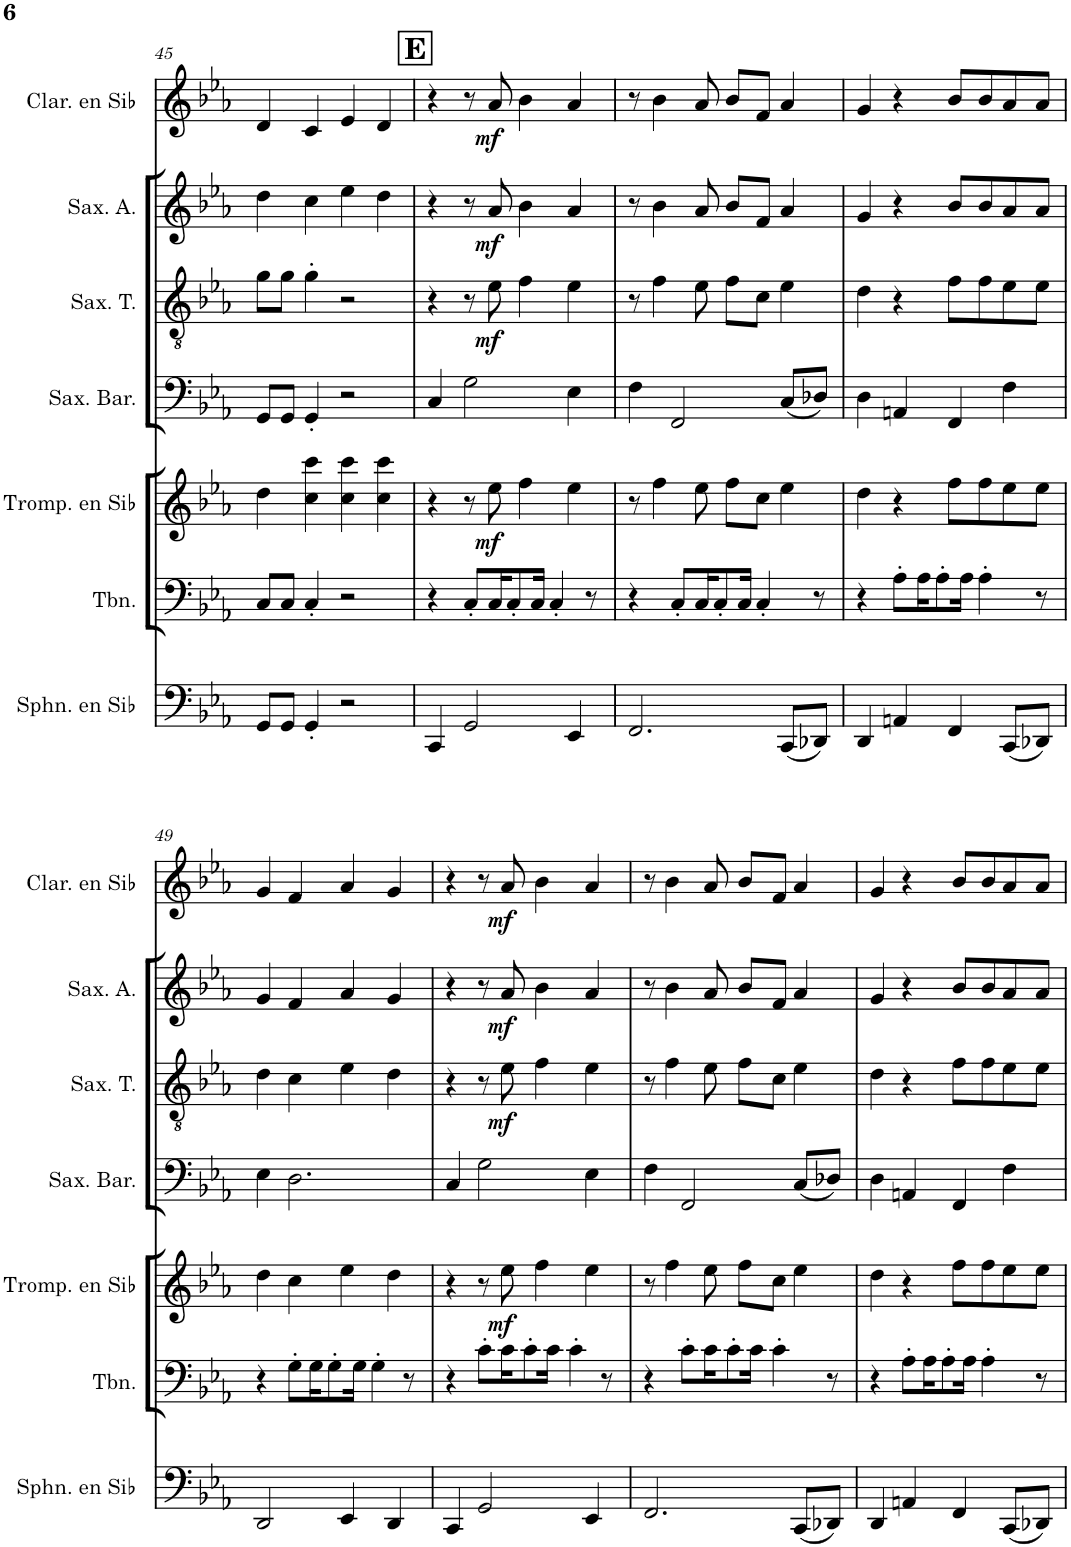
**kern	**kern	**kern	**dynam	**kern	**kern	**dynam	**kern	**dynam	**kern	**dynam
*part7	*part6	*part5	*part5	*part4	*part3	*part3	*part2	*part2	*part1	*part1
*staff7	*staff6	*staff5	*staff5	*staff4	*staff3	*staff3	*staff2	*staff2	*staff1	*staff1
*I"Sousaphone en Sib	*I"Trombone	*I"Trompette en Sib	*	*I"Saxophone Baryton	*I"Saxophone Ténor	*	*I"Saxophone Alto	*	*I"Clarinette en Sib	*
*I'Sphn. en Sib	*I'Tbn.	*I'Tromp. en Sib	*	*I'Sax. Bar.	*I'Sax. T.	*	*I'Sax. A.	*	*I'Clar. en Sib	*
!!LO:PB:g=z
*clefF4	*clefF4	*clefG2	*	*clefF4	*clefGv2	*	*clefG2	*	*clefG2	*
*	*	*Trd1c2	*	*Trd12c21	*Trd8c14	*	*Trd5c9	*	*Trd1c2	*
*k[b-e-a-]	*k[b-e-a-]	*k[b-e-a-]	*	*k[b-e-a-]	*k[b-e-a-]	*	*k[b-e-a-]	*	*k[b-e-a-]	*
*M4/4	*M4/4	*M4/4	*	*M4/4	*M4/4	*	*M4/4	*	*M4/4	*
=45	=45	=45	=45	=45	=45	=45	=45	=45	=45	=45
8GG/L	8C/L	4dd\	.	8GG/L	8g\L	.	4dd\	.	4d/	.
8GG/J	8C/J	.	.	8GG/J	8g\J	.	.	.	.	.
4GG'/	4C'/	4cc\ 4ccc\	.	4GG'/	4g'\	.	4cc\	.	4c/	.
2r	2r	4cc\ 4ccc\	.	2r	2r	.	4ee-\	.	4e-/	.
.	.	4cc\ 4ccc\	.	.	.	.	4dd\	.	4d/	.
!!LO:REH:place=s1:a:B:cj:fs=14:t=E
=46	=46	=46	=46	=46	=46	=46	=46	=46	=46	=46
4CC/	4r	4r	.	4C/	4r	.	4r	.	4r	.
2GG/	8C'/L	8r	.	2G\	8r	.	8r	.	8r	.
!	!	!	!LO:DY:b	!	!	!LO:DY:b	!	!LO:DY:b	!	!LO:DY:b
.	16C/K	8ee-\	mf	.	8e-\	mf	8a-/	mf	8a-/	mf
.	8C'/	.	.	.	.	.	.	.	.	.
.	.	4ff\	.	.	4f\	.	4b-\	.	4b-\	.
.	16C/Jk	.	.	.	.	.	.	.	.	.
.	4C'/	.	.	.	.	.	.	.	.	.
4EE-/	.	4ee-\	.	4E-\	4e-\	.	4a-/	.	4a-/	.
.	8r	.	.	.	.	.	.	.	.	.
=47	=47	=47	=47	=47	=47	=47	=47	=47	=47	=47
2.FF/	4r	8r	.	4F\	8r	.	8r	.	8r	.
.	.	4ff\	.	.	4f\	.	4b-\	.	4b-\	.
.	8C'/L	.	.	2FF/	.	.	.	.	.	.
.	16C/K	8ee-\	.	.	8e-\	.	8a-/	.	8a-/	.
.	8C'/	.	.	.	.	.	.	.	.	.
.	.	8ff\L	.	.	8f\L	.	8b-/L	.	8b-/L	.
.	16C/Jk	.	.	.	.	.	.	.	.	.
.	4C'/	8cc\J	.	.	8c\J	.	8f/J	.	8f/J	.
(8CC/L	.	4ee-\	.	(8C/L	4e-\	.	4a-/	.	4a-/	.
8DD-X/J)	8r	.	.	8D-X/J)	.	.	.	.	.	.
=48	=48	=48	=48	=48	=48	=48	=48	=48	=48	=48
4DD/	4r	4dd\	.	4D\	4d\	.	4g/	.	4g/	.
4AAn/	8A-'\L	4r	.	4AAn/	4r	.	4r	.	4r	.
.	16A-\K	.	.	.	.	.	.	.	.	.
.	8A-'\	.	.	.	.	.	.	.	.	.
4FF/	.	8ff\L	.	4FF/	8f\L	.	8b-/L	.	8b-/L	.
.	16A-\Jk	.	.	.	.	.	.	.	.	.
.	4A-'\	8ff\	.	.	8f\	.	8b-/	.	8b-/	.
(8CC/L	.	8ee-\	.	4F\	8e-\	.	8a-/	.	8a-/	.
8DD-X/J)	8r	8ee-\J	.	.	8e-\J	.	8a-/J	.	8a-/J	.
!!LO:LB:g=z
=49	=49	=49	=49	=49	=49	=49	=49	=49	=49	=49
2DD/	4r	4dd\	.	4E-\	4d\	.	4g/	.	4g/	.
.	8G'\L	4cc\	.	2.D\	4c\	.	4f/	.	4f/	.
.	16G\K	.	.	.	.	.	.	.	.	.
.	8G'\	.	.	.	.	.	.	.	.	.
4EE-/	.	4ee-\	.	.	4e-\	.	4a-/	.	4a-/	.
.	16G\Jk	.	.	.	.	.	.	.	.	.
.	4G'\	.	.	.	.	.	.	.	.	.
4DD/	.	4dd\	.	.	4d\	.	4g/	.	4g/	.
.	8r	.	.	.	.	.	.	.	.	.
=50	=50	=50	=50	=50	=50	=50	=50	=50	=50	=50
4CC/	4r	4r	.	4C/	4r	.	4r	.	4r	.
2GG/	8c'\L	8r	.	2G\	8r	.	8r	.	8r	.
!	!	!	!LO:DY:b	!	!	!LO:DY:b	!	!LO:DY:b	!	!LO:DY:b
.	16c\K	8ee-\	mf	.	8e-\	mf	8a-/	mf	8a-/	mf
.	8c'\	.	.	.	.	.	.	.	.	.
.	.	4ff\	.	.	4f\	.	4b-\	.	4b-\	.
.	16c\Jk	.	.	.	.	.	.	.	.	.
.	4c'\	.	.	.	.	.	.	.	.	.
4EE-/	.	4ee-\	.	4E-\	4e-\	.	4a-/	.	4a-/	.
.	8r	.	.	.	.	.	.	.	.	.
=51	=51	=51	=51	=51	=51	=51	=51	=51	=51	=51
2.FF/	4r	8r	.	4F\	8r	.	8r	.	8r	.
.	.	4ff\	.	.	4f\	.	4b-\	.	4b-\	.
.	8c'\L	.	.	2FF/	.	.	.	.	.	.
.	16c\K	8ee-\	.	.	8e-\	.	8a-/	.	8a-/	.
.	8c'\	.	.	.	.	.	.	.	.	.
.	.	8ff\L	.	.	8f\L	.	8b-/L	.	8b-/L	.
.	16c\Jk	.	.	.	.	.	.	.	.	.
.	4c'\	8cc\J	.	.	8c\J	.	8f/J	.	8f/J	.
(8CC/L	.	4ee-\	.	(8C/L	4e-\	.	4a-/	.	4a-/	.
8DD-X/J)	8r	.	.	8D-X/J)	.	.	.	.	.	.
=52	=52	=52	=52	=52	=52	=52	=52	=52	=52	=52
4DD/	4r	4dd\	.	4D\	4d\	.	4g/	.	4g/	.
4AAn/	8A-'\L	4r	.	4AAn/	4r	.	4r	.	4r	.
.	16A-\K	.	.	.	.	.	.	.	.	.
.	8A-'\	.	.	.	.	.	.	.	.	.
4FF/	.	8ff\L	.	4FF/	8f\L	.	8b-/L	.	8b-/L	.
.	16A-\Jk	.	.	.	.	.	.	.	.	.
.	4A-'\	8ff\	.	.	8f\	.	8b-/	.	8b-/	.
(8CC/L	.	8ee-\	.	4F\	8e-\	.	8a-/	.	8a-/	.
8DD-X/J)	8r	8ee-\J	.	.	8e-\J	.	8a-/J	.	8a-/J	.
=	=	=	=	=	=	=	=	=	=	=
*-	*-	*-	*-	*-	*-	*-	*-	*-	*-	*-
